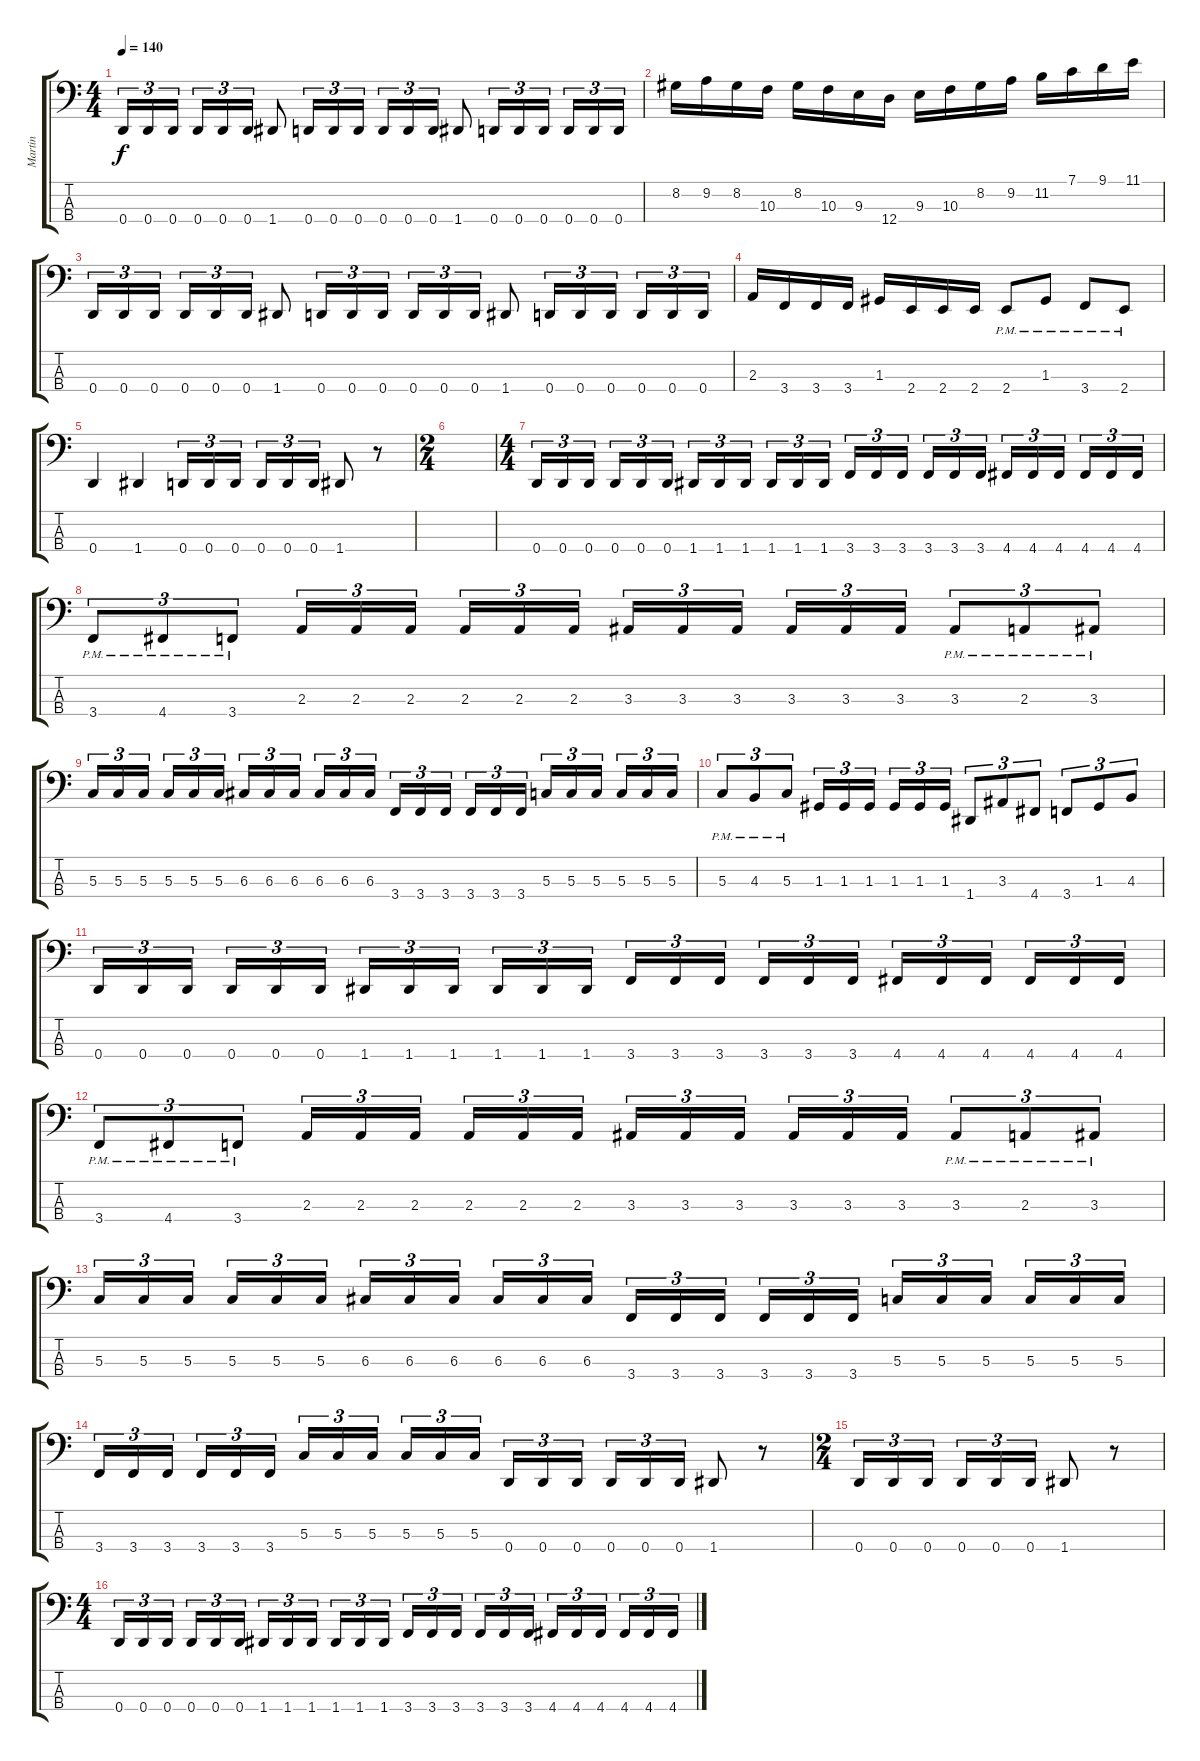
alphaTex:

\track ("Martin" "Martin") {instrument electricbasspick}
\staff {score tabs}
\tuning (F2 C2 G1 D1) {hide}
\ts (4 4)
\tempo 140
\clef f4
\ks c
0.4.16{tu (3 2) dy f} 0.4.16{tu (3 2)} 0.4.16{tu (3 2)} 0.4.16{tu (3 2)} 0.4.16{tu (3 2)} 0.4.16{tu (3 2)} 1.4.8 0.4.16{tu (3 2)} 0.4.16{tu (3 2)} 0.4.16{tu (3 2)} 0.4.16{tu (3 2)} 0.4.16{tu (3 2)} 0.4.16{tu (3 2)} 1.4.8 0.4.16{tu (3 2)} 0.4.16{tu (3 2)} 0.4.16{tu (3 2)} 0.4.16{tu (3 2)} 0.4.16{tu (3 2)} 0.4.16{tu (3 2)} |
8.2.16 9.2.16 8.2.16 10.3.16 8.2.16 10.3.16 9.3.16 12.4.16 9.3.16 10.3.16 8.2.16 9.2.16 11.2.16 7.1.16 9.1.16 11.1.16 |
0.4.16{tu (3 2)} 0.4.16{tu (3 2)} 0.4.16{tu (3 2)} 0.4.16{tu (3 2)} 0.4.16{tu (3 2)} 0.4.16{tu (3 2)} 1.4.8 0.4.16{tu (3 2)} 0.4.16{tu (3 2)} 0.4.16{tu (3 2)} 0.4.16{tu (3 2)} 0.4.16{tu (3 2)} 0.4.16{tu (3 2)} 1.4.8 0.4.16{tu (3 2)} 0.4.16{tu (3 2)} 0.4.16{tu (3 2)} 0.4.16{tu (3 2)} 0.4.16{tu (3 2)} 0.4.16{tu (3 2)} |
2.3.16 3.4.16 3.4.16 3.4.16 1.3.16 2.4.16 2.4.16 2.4.16 2.4{pm}.8 1.3{pm}.8 3.4{pm}.8 2.4{pm}.8 |
0.4.4 1.4.4 0.4.16{tu (3 2)} 0.4.16{tu (3 2)} 0.4.16{tu (3 2)} 0.4.16{tu (3 2)} 0.4.16{tu (3 2)} 0.4.16{tu (3 2)} 1.4.8 r.8 |
\ts (2 4)
|
\ts (4 4)
0.4.16{tu (3 2)} 0.4.16{tu (3 2)} 0.4.16{tu (3 2)} 0.4.16{tu (3 2)} 0.4.16{tu (3 2)} 0.4.16{tu (3 2)} 1.4.16{tu (3 2)} 1.4.16{tu (3 2)} 1.4.16{tu (3 2)} 1.4.16{tu (3 2)} 1.4.16{tu (3 2)} 1.4.16{tu (3 2)} 3.4.16{tu (3 2)} 3.4.16{tu (3 2)} 3.4.16{tu (3 2)} 3.4.16{tu (3 2)} 3.4.16{tu (3 2)} 3.4.16{tu (3 2)} 4.4.16{tu (3 2)} 4.4.16{tu (3 2)} 4.4.16{tu (3 2)} 4.4.16{tu (3 2)} 4.4.16{tu (3 2)} 4.4.16{tu (3 2)} |
3.4{pm}.8{tu (3 2)} 4.4{pm}.8{tu (3 2)} 3.4{pm}.8{tu (3 2)} 2.3.16{tu (3 2)} 2.3.16{tu (3 2)} 2.3.16{tu (3 2)} 2.3.16{tu (3 2)} 2.3.16{tu (3 2)} 2.3.16{tu (3 2)} 3.3.16{tu (3 2)} 3.3.16{tu (3 2)} 3.3.16{tu (3 2)} 3.3.16{tu (3 2)} 3.3.16{tu (3 2)} 3.3.16{tu (3 2)} 3.3{pm}.8{tu (3 2)} 2.3{pm}.8{tu (3 2)} 3.3{pm}.8{tu (3 2)} |
5.3.16{tu (3 2)} 5.3.16{tu (3 2)} 5.3.16{tu (3 2)} 5.3.16{tu (3 2)} 5.3.16{tu (3 2)} 5.3.16{tu (3 2)} 6.3.16{tu (3 2)} 6.3.16{tu (3 2)} 6.3.16{tu (3 2)} 6.3.16{tu (3 2)} 6.3.16{tu (3 2)} 6.3.16{tu (3 2)} 3.4.16{tu (3 2)} 3.4.16{tu (3 2)} 3.4.16{tu (3 2)} 3.4.16{tu (3 2)} 3.4.16{tu (3 2)} 3.4.16{tu (3 2)} 5.3.16{tu (3 2)} 5.3.16{tu (3 2)} 5.3.16{tu (3 2)} 5.3.16{tu (3 2)} 5.3.16{tu (3 2)} 5.3.16{tu (3 2)} |
5.3{pm}.8{tu (3 2)} 4.3{pm}.8{tu (3 2)} 5.3{pm}.8{tu (3 2)} 1.3.16{tu (3 2)} 1.3.16{tu (3 2)} 1.3.16{tu (3 2)} 1.3.16{tu (3 2)} 1.3.16{tu (3 2)} 1.3.16{tu (3 2)} 1.4.8{tu (3 2)} 3.3.8{tu (3 2)} 4.4.8{tu (3 2)} 3.4.8{tu (3 2)} 1.3.8{tu (3 2)} 4.3.8{tu (3 2)} |
0.4.16{tu (3 2)} 0.4.16{tu (3 2)} 0.4.16{tu (3 2)} 0.4.16{tu (3 2)} 0.4.16{tu (3 2)} 0.4.16{tu (3 2)} 1.4.16{tu (3 2)} 1.4.16{tu (3 2)} 1.4.16{tu (3 2)} 1.4.16{tu (3 2)} 1.4.16{tu (3 2)} 1.4.16{tu (3 2)} 3.4.16{tu (3 2)} 3.4.16{tu (3 2)} 3.4.16{tu (3 2)} 3.4.16{tu (3 2)} 3.4.16{tu (3 2)} 3.4.16{tu (3 2)} 4.4.16{tu (3 2)} 4.4.16{tu (3 2)} 4.4.16{tu (3 2)} 4.4.16{tu (3 2)} 4.4.16{tu (3 2)} 4.4.16{tu (3 2)} |
3.4{pm}.8{tu (3 2)} 4.4{pm}.8{tu (3 2)} 3.4{pm}.8{tu (3 2)} 2.3.16{tu (3 2)} 2.3.16{tu (3 2)} 2.3.16{tu (3 2)} 2.3.16{tu (3 2)} 2.3.16{tu (3 2)} 2.3.16{tu (3 2)} 3.3.16{tu (3 2)} 3.3.16{tu (3 2)} 3.3.16{tu (3 2)} 3.3.16{tu (3 2)} 3.3.16{tu (3 2)} 3.3.16{tu (3 2)} 3.3{pm}.8{tu (3 2)} 2.3{pm}.8{tu (3 2)} 3.3{pm}.8{tu (3 2)} |
5.3.16{tu (3 2)} 5.3.16{tu (3 2)} 5.3.16{tu (3 2)} 5.3.16{tu (3 2)} 5.3.16{tu (3 2)} 5.3.16{tu (3 2)} 6.3.16{tu (3 2)} 6.3.16{tu (3 2)} 6.3.16{tu (3 2)} 6.3.16{tu (3 2)} 6.3.16{tu (3 2)} 6.3.16{tu (3 2)} 3.4.16{tu (3 2)} 3.4.16{tu (3 2)} 3.4.16{tu (3 2)} 3.4.16{tu (3 2)} 3.4.16{tu (3 2)} 3.4.16{tu (3 2)} 5.3.16{tu (3 2)} 5.3.16{tu (3 2)} 5.3.16{tu (3 2)} 5.3.16{tu (3 2)} 5.3.16{tu (3 2)} 5.3.16{tu (3 2)} |
3.4.16{tu (3 2)} 3.4.16{tu (3 2)} 3.4.16{tu (3 2)} 3.4.16{tu (3 2)} 3.4.16{tu (3 2)} 3.4.16{tu (3 2)} 5.3.16{tu (3 2)} 5.3.16{tu (3 2)} 5.3.16{tu (3 2)} 5.3.16{tu (3 2)} 5.3.16{tu (3 2)} 5.3.16{tu (3 2)} 0.4.16{tu (3 2)} 0.4.16{tu (3 2)} 0.4.16{tu (3 2)} 0.4.16{tu (3 2)} 0.4.16{tu (3 2)} 0.4.16{tu (3 2)} 1.4.8 r.8 |
\ts (2 4)
0.4.16{tu (3 2)} 0.4.16{tu (3 2)} 0.4.16{tu (3 2)} 0.4.16{tu (3 2)} 0.4.16{tu (3 2)} 0.4.16{tu (3 2)} 1.4.8 r.8 |
\ts (4 4)
0.4.16{tu (3 2)} 0.4.16{tu (3 2)} 0.4.16{tu (3 2)} 0.4.16{tu (3 2)} 0.4.16{tu (3 2)} 0.4.16{tu (3 2)} 1.4.16{tu (3 2)} 1.4.16{tu (3 2)} 1.4.16{tu (3 2)} 1.4.16{tu (3 2)} 1.4.16{tu (3 2)} 1.4.16{tu (3 2)} 3.4.16{tu (3 2)} 3.4.16{tu (3 2)} 3.4.16{tu (3 2)} 3.4.16{tu (3 2)} 3.4.16{tu (3 2)} 3.4.16{tu (3 2)} 4.4.16{tu (3 2)} 4.4.16{tu (3 2)} 4.4.16{tu (3 2)} 4.4.16{tu (3 2)} 4.4.16{tu (3 2)} 4.4.16{tu (3 2)}
